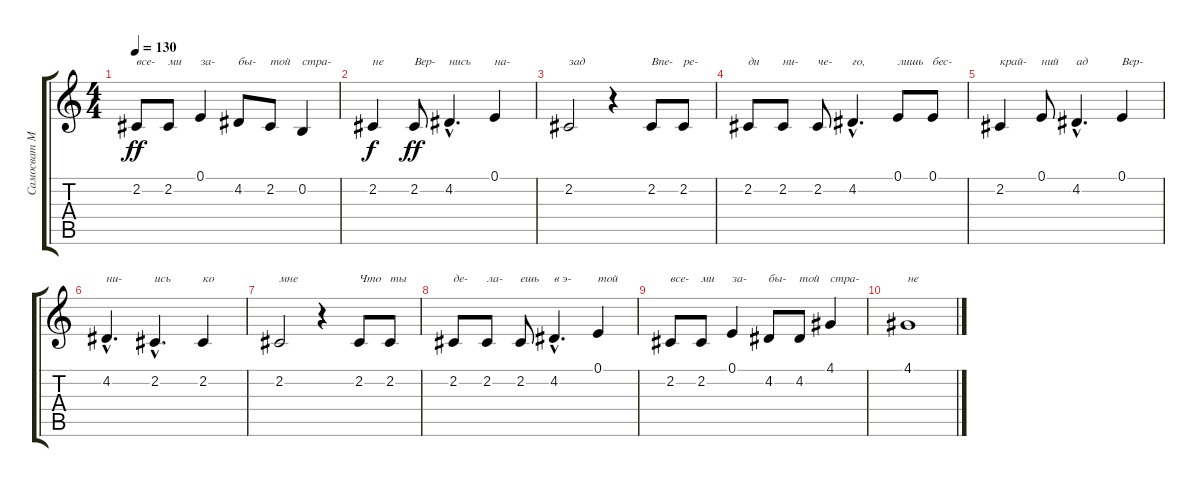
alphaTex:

\track ("Самосват Максим" "Самосват М") {instrument bassoon}
\staff {score tabs}
\tuning (E4 B3 G3 D3 A2 E2) {hide}
\ts (4 4)
\tempo 130
\clef g2
\ks c
2.2.8{txt "все-" dy ff} 2.2.8{txt "ми"} 0.1.4{txt "за-"} 4.2.8{txt "бы-"} 2.2.8{txt "той"} 0.2.4{txt "стра-"} |
2.2.4{txt "не" dy f} 2.2.8{txt "Вер-" dy ff} 4.2{hac}.4{d txt "нись"} 0.1.4{txt "на-"} |
2.2.2{txt "зад"} r.4 2.2.8{txt "Впе-"} 2.2.8{txt "ре-"} |
2.2.8{txt "ди"} 2.2.8{txt "ни-"} 2.2.8{txt "че-"} 4.2{hac}.4{d txt "го,"} 0.1.8{txt "лишь"} 0.1.8{txt "бес-"} |
2.2.4{txt "край-" volume 0} 0.1.8{txt "ний"} 4.2{hac}.4{d txt "ад"} 0.1.4{txt "Вер-"} |
4.2{hac}.4{d txt "ни-"} 2.2{hac}.4{d txt "ись"} 2.2.4{txt "ко"} |
2.2.2{txt "мне"} r.4 2.2.8{txt "Что"} 2.2.8{txt "ты"} |
2.2.8{txt "де-"} 2.2.8{txt "ла-"} 2.2.8{txt "ешь"} 4.2{hac}.4{d txt "в э-"} 0.1.4{txt "той"} |
2.2.8{txt "все-"} 2.2.8{txt "ми"} 0.1.4{txt "за-"} 4.2.8{txt "бы-"} 4.2.8{txt "той"} 4.1.4{txt "стра-"} |
4.1.1{txt "не"}
